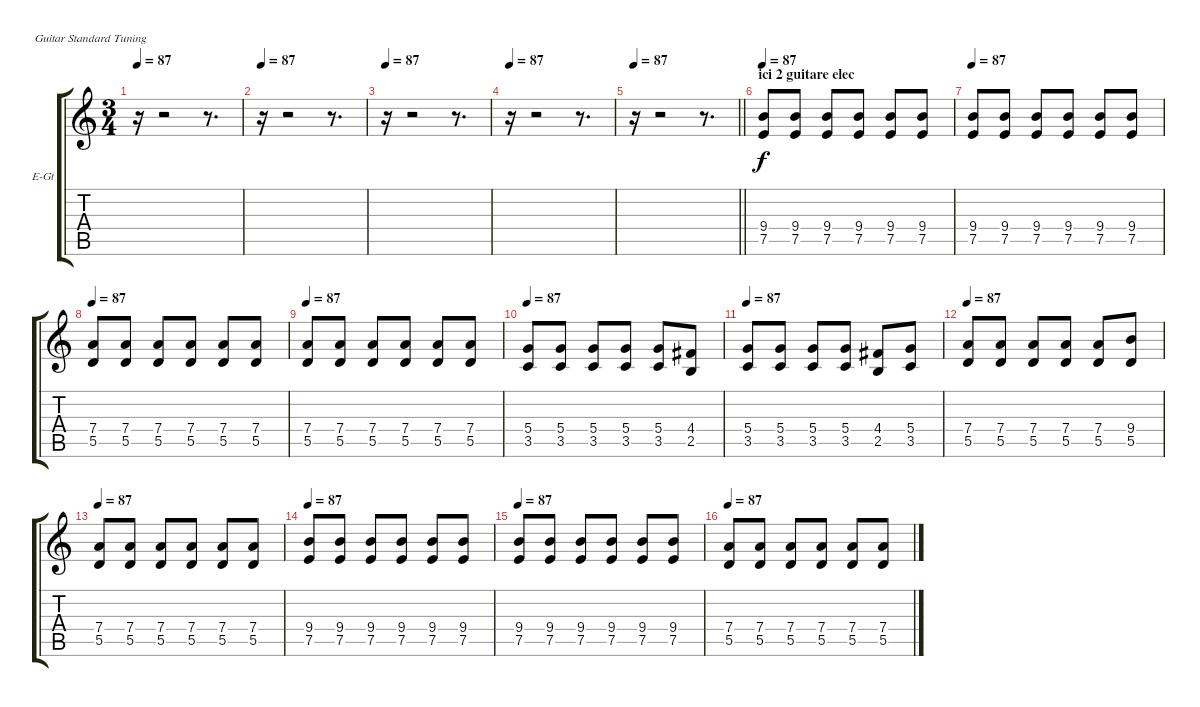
\bracketExtendMode groupsimilarinstruments
\firstSystemTrackNameOrientation horizontal
\otherSystemsTrackNameOrientation horizontal
\track ("Piste 1" "E-Gt") {instrument distortionguitar}
\staff {score tabs}
\tuning (E4 B3 G3 D3 A2 E2)
\ts (3 4)
\tempo 87
\clef g2
\ks c
r.16{dy f} r.2 r.8{d} |
\tempo 87
r.16 r.2 r.8{d} |
\tempo 87
r.16 r.2 r.8{d} |
\tempo 87
r.16 r.2 r.8{d} |
\tempo 87
\barLineRight lightlight
r.16 r.2 r.8{d} |
\section ("" "ici 2 guitare elec")
\tempo 87
(9.4 7.5).8 (9.4 7.5).8 (9.4 7.5).8 (9.4 7.5).8 (9.4 7.5).8 (9.4 7.5).8 |
\tempo 87
(9.4 7.5).8 (9.4 7.5).8 (9.4 7.5).8 (9.4 7.5).8 (9.4 7.5).8 (9.4 7.5).8 |
\tempo 87
(7.4 5.5).8 (7.4 5.5).8 (7.4 5.5).8 (7.4 5.5).8 (7.4 5.5).8 (7.4 5.5).8 |
\tempo 87
(7.4 5.5).8 (7.4 5.5).8 (7.4 5.5).8 (7.4 5.5).8 (7.4 5.5).8 (7.4 5.5).8 |
\tempo 87
(5.4 3.5).8 (5.4 3.5).8 (5.4 3.5).8 (5.4 3.5).8 (5.4 3.5).8 (4.4 2.5).8 |
\tempo 87
(5.4 3.5).8 (5.4 3.5).8 (5.4 3.5).8 (5.4 3.5).8 (4.4 2.5).8 (5.4 3.5).8 |
\tempo 87
(7.4 5.5).8 (7.4 5.5).8 (7.4 5.5).8 (7.4 5.5).8 (7.4 5.5).8 (9.4 5.5).8 |
\tempo 87
(7.4 5.5).8 (7.4 5.5).8 (7.4 5.5).8 (7.4 5.5).8 (7.4 5.5).8 (7.4 5.5).8 |
\tempo 87
(9.4 7.5).8 (9.4 7.5).8 (9.4 7.5).8 (9.4 7.5).8 (9.4 7.5).8 (9.4 7.5).8 |
\tempo 87
(9.4 7.5).8 (9.4 7.5).8 (9.4 7.5).8 (9.4 7.5).8 (9.4 7.5).8 (9.4 7.5).8 |
\tempo 87
(7.4 5.5).8 (7.4 5.5).8 (7.4 5.5).8 (7.4 5.5).8 (7.4 5.5).8 (7.4 5.5).8
